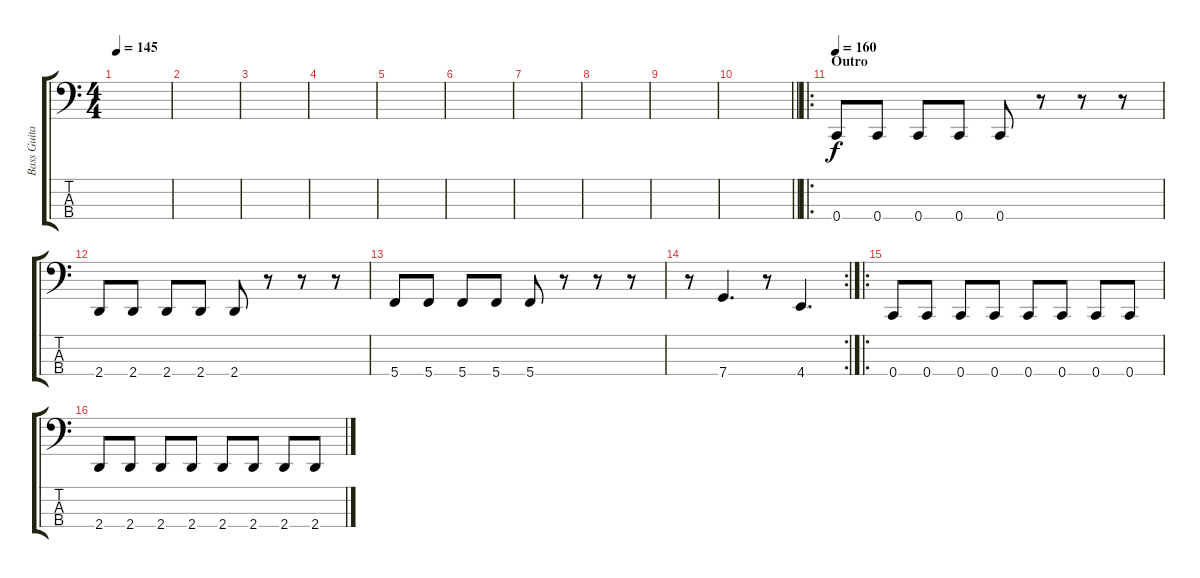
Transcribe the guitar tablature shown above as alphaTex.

\track ("Bass Guitar" "Bass Guita") {instrument electricbassfinger}
\staff {score tabs}
\tuning (F2 C2 G1 C1) {hide}
\ts (4 4)
\tempo 145
\clef f4
\ks c
|
|
|
|
|
|
|
|
|
\barLineRight lightlight
|
\ro
\section ("" "Outro")
\tempo 160
0.4.8 0.4.8 0.4.8 0.4.8 0.4.8 r.8 r.8 r.8 |
2.4.8 2.4.8 2.4.8 2.4.8 2.4.8 r.8 r.8 r.8 |
5.4.8 5.4.8 5.4.8 5.4.8 5.4.8 r.8 r.8 r.8 |
\rc 2
r.8 7.4.4{d} r.8 4.4.4{d} |
\ro
0.4.8 0.4.8 0.4.8 0.4.8 0.4.8 0.4.8 0.4.8 0.4.8 |
2.4.8 2.4.8 2.4.8 2.4.8 2.4.8 2.4.8 2.4.8 2.4.8
